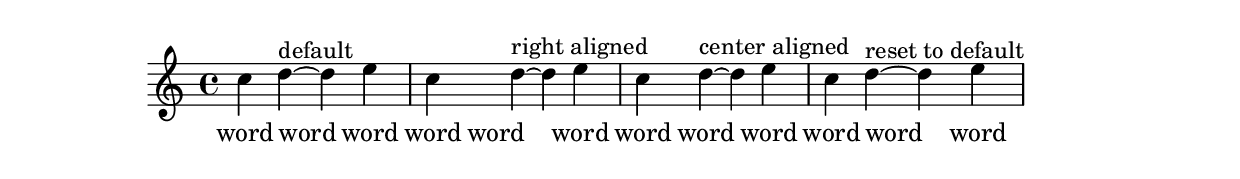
%% http://lsr.di.unimi.it/LSR/Item?id=841
%% see also http://lilypond.org/doc/v2.18/Documentation/notation/common-notation-for-vocal-music
%% see also http://lilypond.org/doc/v2.18/Documentation/snippets/vocal-music#vocal-music-aligning-syllables-with-melisma

\score {
  <<
    \new Staff {
      \relative c'' 
      \new Voice = "vocal" {
        c d~^\markup default  d e
        c d~^\markup "right aligned" d e
        c d~^\markup "center aligned" d e
        c d~^\markup "reset to default" d e
      }
    }
    \new Lyrics \lyricsto "vocal" \lyricmode { 
      word word word 
      \set lyricMelismaAlignment = #RIGHT 
      word word word 
      \set lyricMelismaAlignment = #CENTER 
      word word word 
      \unset lyricMelismaAlignment
      word word word 
    }
  >>
}
